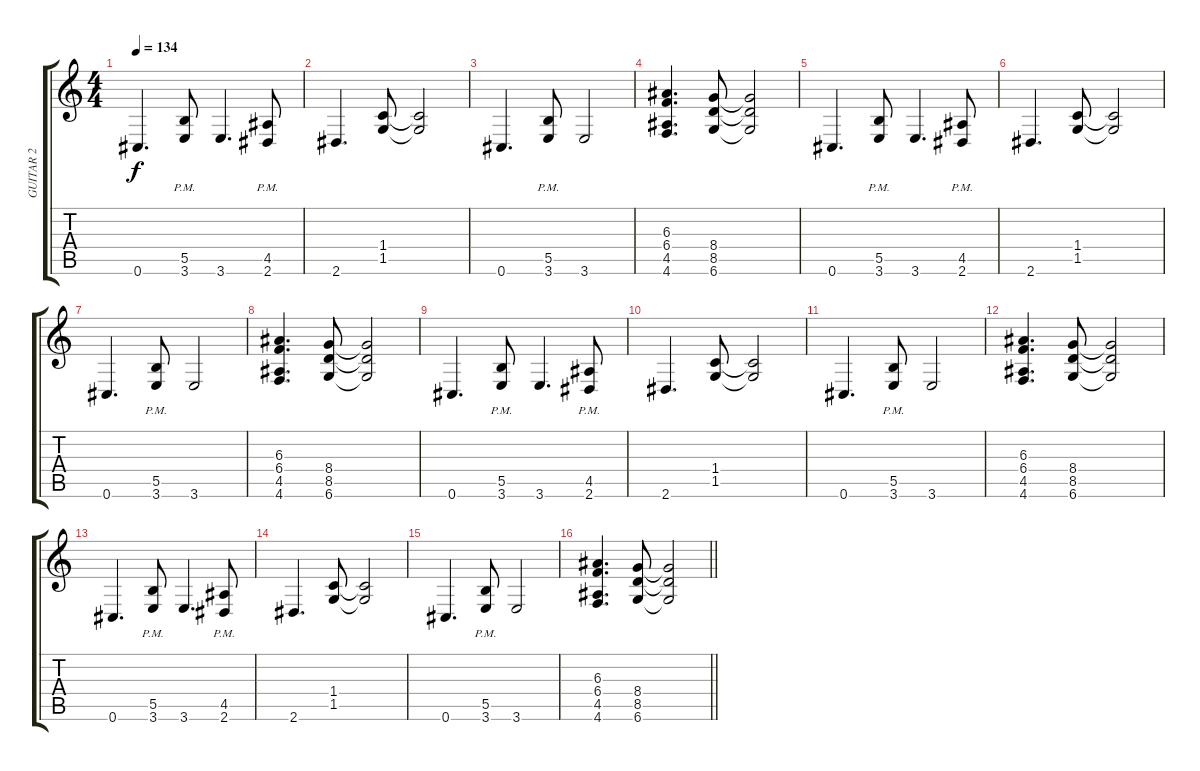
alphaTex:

\track ("GUITAR 2" "GUITAR 2") {instrument overdrivenguitar}
\staff {score tabs}
\tuning (Db4 Ab3 E3 B2 Gb2 Db2) {hide}
\ts (4 4)
\tempo 134
\clef g2
\ks c
0.6.4{d dy f} (5.5{pm} 3.6{pm}).8 3.6.4{d} (4.5{pm} 2.6{pm}).8 |
2.6.4{d} (1.4 1.5).8 (1.4{t} 1.5{t}).2 |
0.6.4{d} (5.5{pm} 3.6{pm}).8 3.6.2 |
(6.3 6.4 4.5 4.6).4{d} (8.4 8.5 6.6).8 (8.4{t} 8.5{t} 6.6{t}).2 |
0.6.4{d} (5.5{pm} 3.6{pm}).8 3.6.4{d} (4.5{pm} 2.6{pm}).8 |
2.6.4{d} (1.4 1.5).8 (1.4{t} 1.5{t}).2 |
0.6.4{d} (5.5{pm} 3.6{pm}).8 3.6.2 |
(6.3 6.4 4.5 4.6).4{d} (8.4 8.5 6.6).8 (8.4{t} 8.5{t} 6.6{t}).2 |
0.6.4{d} (5.5{pm} 3.6{pm}).8 3.6.4{d} (4.5{pm} 2.6{pm}).8 |
2.6.4{d} (1.4 1.5).8 (1.4{t} 1.5{t}).2 |
0.6.4{d} (5.5{pm} 3.6{pm}).8 3.6.2 |
(6.3 6.4 4.5 4.6).4{d} (8.4 8.5 6.6).8 (8.4{t} 8.5{t} 6.6{t}).2 |
0.6.4{d} (5.5{pm} 3.6{pm}).8 3.6.4{d} (4.5{pm} 2.6{pm}).8 |
2.6.4{d} (1.4 1.5).8 (1.4{t} 1.5{t}).2 |
0.6.4{d} (5.5{pm} 3.6{pm}).8 3.6.2 |
\barLineRight lightlight
(6.3 6.4 4.5 4.6).4{d} (8.4 8.5 6.6).8 (8.4{t} 8.5{t} 6.6{t}).2
